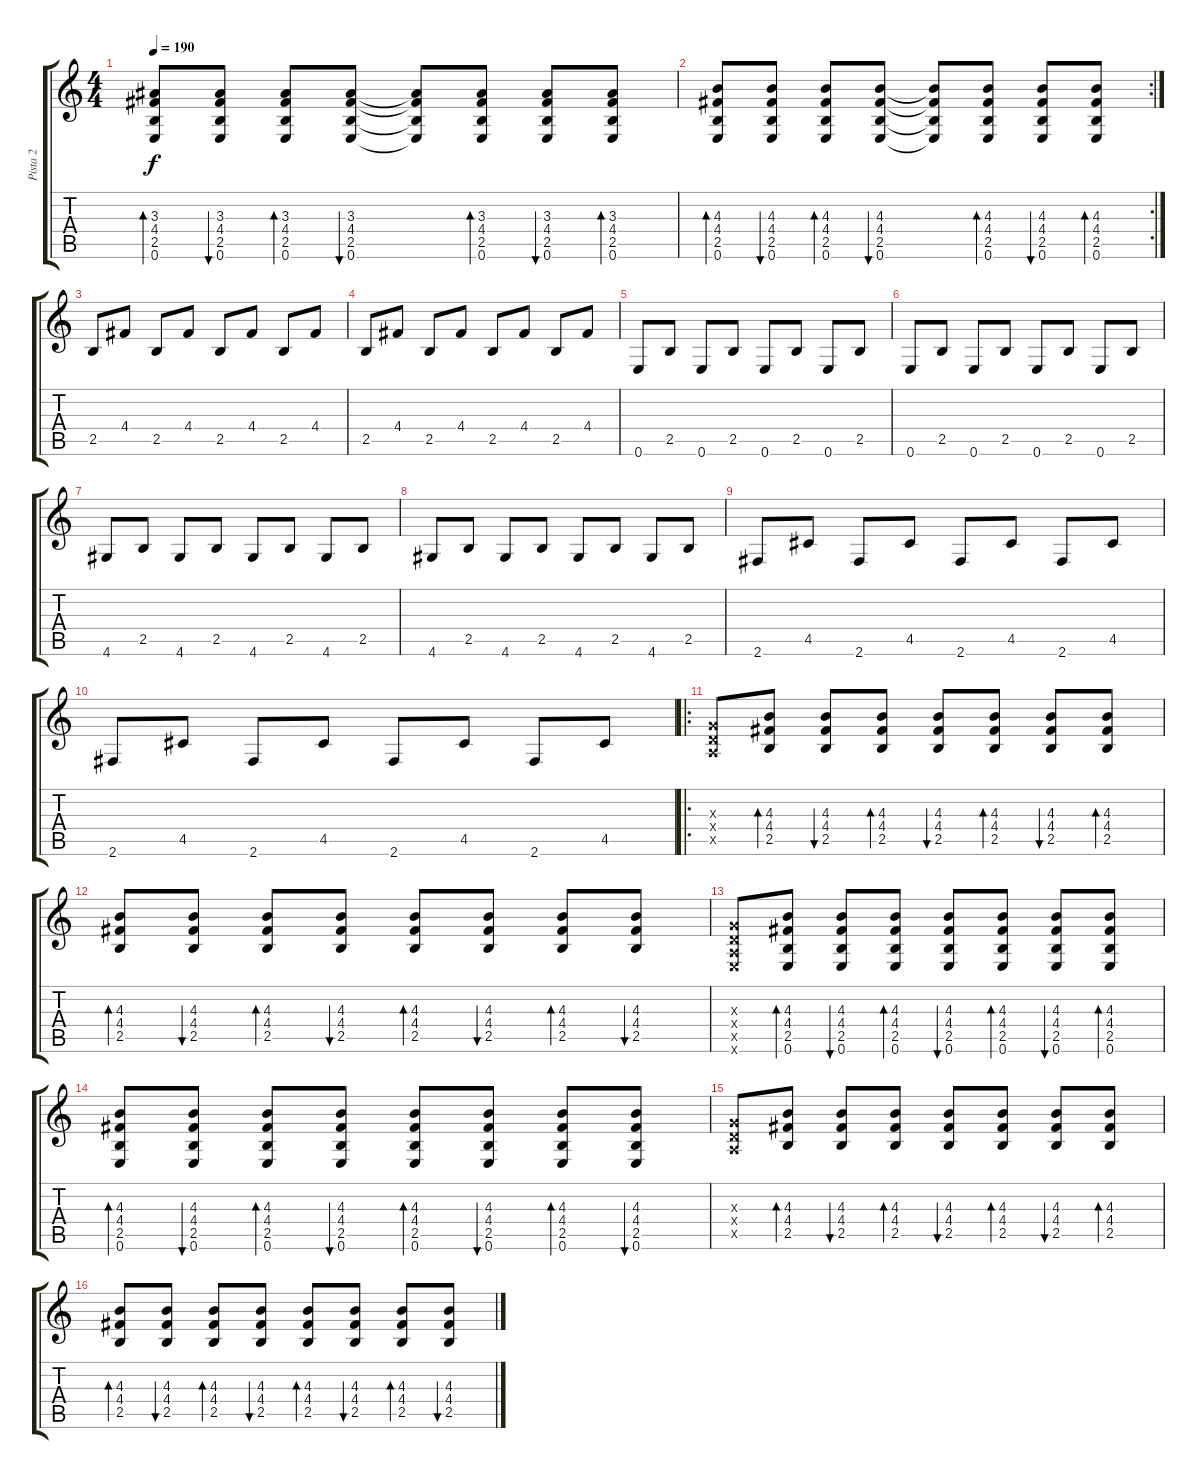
\track ("Pista 2" "Pista 2") {instrument acousticguitarsteel}
\staff {score tabs}
\tuning (E4 B3 G3 D3 A2 E2) {hide}
\ts (4 4)
\tempo 190
\clef g2
\ks c
(3.3 4.4 2.5 0.6).8{bd 120 dy f} (3.3 4.4 2.5 0.6).8{bu 120} (3.3 4.4 2.5 0.6).8{bd 120} (3.3 4.4 2.5 0.6).8{bu 120} (3.3{t} 4.4{t} 2.5{t} 0.6{t}).8 (3.3 4.4 2.5 0.6).8{bd 120} (3.3 4.4 2.5 0.6).8{bu 120} (3.3 4.4 2.5 0.6).8{bd 120} |
\rc 2
(4.3 4.4 2.5 0.6).8{bd 120} (4.3 4.4 2.5 0.6).8{bu 120} (4.3 4.4 2.5 0.6).8{bd 120} (4.3 4.4 2.5 0.6).8{bu 120} (4.3{t} 4.4{t} 2.5{t} 0.6{t}).8 (4.3 4.4 2.5 0.6).8{bd 120} (4.3 4.4 2.5 0.6).8{bu 120} (4.3 4.4 2.5 0.6).8{bd 120} |
2.5.8 4.4.8 2.5.8 4.4.8 2.5.8 4.4.8 2.5.8 4.4.8 |
2.5.8 4.4.8 2.5.8 4.4.8 2.5.8 4.4.8 2.5.8 4.4.8 |
0.6.8 2.5.8 0.6.8 2.5.8 0.6.8 2.5.8 0.6.8 2.5.8 |
0.6.8 2.5.8 0.6.8 2.5.8 0.6.8 2.5.8 0.6.8 2.5.8 |
4.6.8 2.5.8 4.6.8 2.5.8 4.6.8 2.5.8 4.6.8 2.5.8 |
4.6.8 2.5.8 4.6.8 2.5.8 4.6.8 2.5.8 4.6.8 2.5.8 |
2.6.8 4.5.8 2.6.8 4.5.8 2.6.8 4.5.8 2.6.8 4.5.8 |
2.6.8 4.5.8 2.6.8 4.5.8 2.6.8 4.5.8 2.6.8 4.5.8 |
\ro
(0.3{x} 0.4{x} 0.5{x}).8 (4.3 4.4 2.5).8{bd 120} (4.3 4.4 2.5).8{bu 120} (4.3 4.4 2.5).8{bd 120} (4.3 4.4 2.5).8{bu 120} (4.3 4.4 2.5).8{bd 120} (4.3 4.4 2.5).8{bu 120} (4.3 4.4 2.5).8{bd 120} |
(4.3 4.4 2.5).8{bd 120} (4.3 4.4 2.5).8{bu 120} (4.3 4.4 2.5).8{bd 120} (4.3 4.4 2.5).8{bu 120} (4.3 4.4 2.5).8{bd 120} (4.3 4.4 2.5).8{bu 120} (4.3 4.4 2.5).8{bd 120} (4.3 4.4 2.5).8{bu 120} |
(0.3{x} 0.4{x} 0.5{x} 0.6{x}).8 (4.3 4.4 2.5 0.6).8{bd 120} (4.3 4.4 2.5 0.6).8{bu 120} (4.3 4.4 2.5 0.6).8{bd 120} (4.3 4.4 2.5 0.6).8{bu 120} (4.3 4.4 2.5 0.6).8{bd 120} (4.3 4.4 2.5 0.6).8{bu 120} (4.3 4.4 2.5 0.6).8{bd 120} |
(4.3 4.4 2.5 0.6).8{bd 120} (4.3 4.4 2.5 0.6).8{bu 120} (4.3 4.4 2.5 0.6).8{bd 120} (4.3 4.4 2.5 0.6).8{bu 120} (4.3 4.4 2.5 0.6).8{bd 120} (4.3 4.4 2.5 0.6).8{bu 120} (4.3 4.4 2.5 0.6).8{bd 120} (4.3 4.4 2.5 0.6).8{bu 120} |
(0.3{x} 0.4{x} 0.5{x}).8 (4.3 4.4 2.5).8{bd 120} (4.3 4.4 2.5).8{bu 120} (4.3 4.4 2.5).8{bd 120} (4.3 4.4 2.5).8{bu 120} (4.3 4.4 2.5).8{bd 120} (4.3 4.4 2.5).8{bu 120} (4.3 4.4 2.5).8{bd 120} |
(4.3 4.4 2.5).8{bd 120} (4.3 4.4 2.5).8{bu 120} (4.3 4.4 2.5).8{bd 120} (4.3 4.4 2.5).8{bu 120} (4.3 4.4 2.5).8{bd 120} (4.3 4.4 2.5).8{bu 120} (4.3 4.4 2.5).8{bd 120} (4.3 4.4 2.5).8{bu 120}
